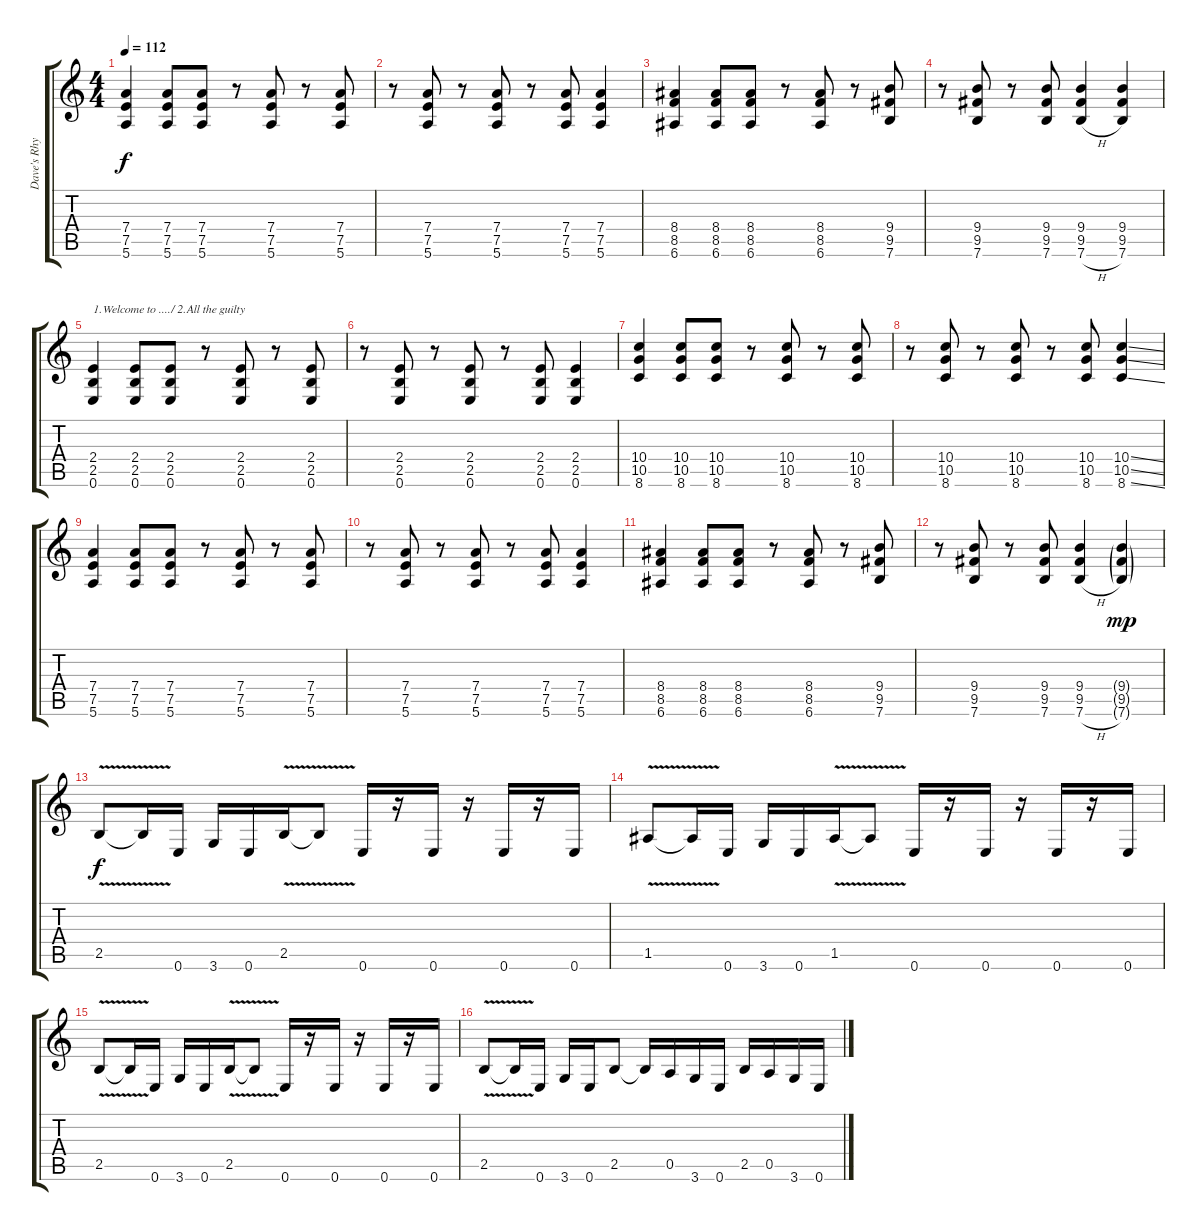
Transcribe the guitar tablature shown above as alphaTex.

\track ("Dave's Rhythm" "Dave's Rhy") {instrument distortionguitar}
\staff {score tabs}
\tuning (E4 B3 G3 D3 A2 E2) {hide}
\ts (4 4)
\tempo 112
\clef g2
\ks c
(7.4 7.5 5.6).4{dy f} (7.4 7.5 5.6).8 (7.4 7.5 5.6).8 r.8 (7.4 7.5 5.6).8 r.8 (7.4 7.5 5.6).8 |
r.8 (7.4 7.5 5.6).8 r.8 (7.4 7.5 5.6).8 r.8 (7.4 7.5 5.6).8 (7.4 7.5 5.6).4 |
(8.4 8.5 6.6).4 (8.4 8.5 6.6).8 (8.4 8.5 6.6).8 r.8 (8.4 8.5 6.6).8 r.8 (9.4 9.5 7.6).8 |
r.8 (9.4 9.5 7.6).8 r.8 (9.4 9.5 7.6).8 (9.4 9.5 7.6{h}).4 (9.4 9.5 7.6).4 |
(2.4 2.5 0.6).4{txt "1.Welcome to ..../ 2.All the guilty"} (2.4 2.5 0.6).8 (2.4 2.5 0.6).8 r.8 (2.4 2.5 0.6).8 r.8 (2.4 2.5 0.6).8 |
r.8 (2.4 2.5 0.6).8 r.8 (2.4 2.5 0.6).8 r.8 (2.4 2.5 0.6).8 (2.4 2.5 0.6).4 |
(10.4 10.5 8.6).4 (10.4 10.5 8.6).8 (10.4 10.5 8.6).8 r.8 (10.4 10.5 8.6).8 r.8 (10.4 10.5 8.6).8 |
r.8 (10.4 10.5 8.6).8 r.8 (10.4 10.5 8.6).8 r.8 (10.4 10.5 8.6).8 (10.4{ss} 10.5{ss} 8.6{ss}).4 |
(7.4 7.5 5.6).4 (7.4 7.5 5.6).8 (7.4 7.5 5.6).8 r.8 (7.4 7.5 5.6).8 r.8 (7.4 7.5 5.6).8 |
r.8 (7.4 7.5 5.6).8 r.8 (7.4 7.5 5.6).8 r.8 (7.4 7.5 5.6).8 (7.4 7.5 5.6).4 |
(8.4 8.5 6.6).4 (8.4 8.5 6.6).8 (8.4 8.5 6.6).8 r.8 (8.4 8.5 6.6).8 r.8 (9.4 9.5 7.6).8 |
r.8 (9.4 9.5 7.6).8 r.8 (9.4 9.5 7.6).8 (9.4 9.5 7.6{h}).4 (9.4{g} 9.5{g} 7.6{g}).4{dy mp} |
2.5{v}.8{dy f} 2.5{t}.16 0.6.16 3.6.16 0.6.16 2.5{v}.16 2.5{t}.8 0.6.16 r.16 0.6.16 r.16 0.6.16 r.16 0.6.16 |
1.5{v}.8 1.5{t}.16 0.6.16 3.6.16 0.6.16 1.5{v}.16 1.5{t}.8 0.6.16 r.16 0.6.16 r.16 0.6.16 r.16 0.6.16 |
2.5{v}.8 2.5{t}.16 0.6.16 3.6.16 0.6.16 2.5{v}.16 2.5{t}.8 0.6.16 r.16 0.6.16 r.16 0.6.16 r.16 0.6.16 |
2.5{v}.8 2.5{t}.16 0.6.16 3.6.16 0.6.16 2.5.8 2.5{t}.16 0.5.16 3.6.16 0.6.16 2.5.16 0.5.16 3.6.16 0.6.16
